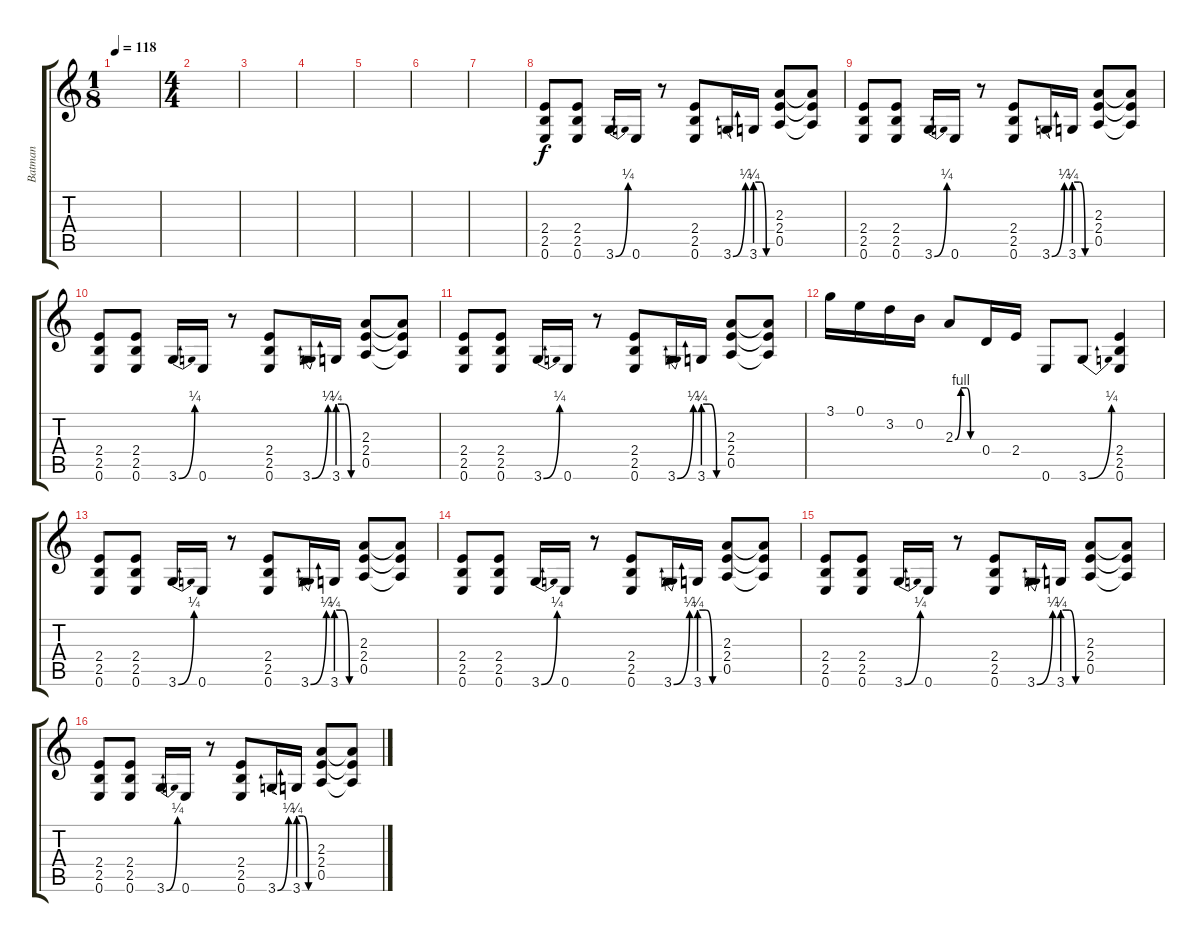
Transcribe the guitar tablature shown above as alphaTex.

\track ("Batman" "Batman") {instrument overdrivenguitar}
\staff {score tabs}
\tuning (E4 B3 G3 D3 A2 E2) {hide}
\ts (1 8)
\tempo 118
\clef g2
\ks c
|
\ts (4 4)
|
|
|
|
|
|
(2.4 2.5 0.6).8 (2.4 2.5 0.6).8 3.6{be (bend 0 0 60 1)}.16 0.6.16 r.8 (2.4 2.5 0.6).8 3.6{be (bend 0 0 60 1)}.16 3.6{be (custom 0 1 20 1 40 0 60 0)}.16 (2.3 2.4 0.5).8 (2.3{t} 2.4{t} 0.5{t}).8 |
(2.4 2.5 0.6).8 (2.4 2.5 0.6).8 3.6{be (bend 0 0 60 1)}.16 0.6.16 r.8 (2.4 2.5 0.6).8 3.6{be (bend 0 0 60 1)}.16 3.6{be (custom 0 1 20 1 40 0 60 0)}.16 (2.3 2.4 0.5).8 (2.3{t} 2.4{t} 0.5{t}).8 |
(2.4 2.5 0.6).8 (2.4 2.5 0.6).8 3.6{be (bend 0 0 60 1)}.16 0.6.16 r.8 (2.4 2.5 0.6).8 3.6{be (bend 0 0 60 1)}.16 3.6{be (custom 0 1 20 1 40 0 60 0)}.16 (2.3 2.4 0.5).8 (2.3{t} 2.4{t} 0.5{t}).8 |
(2.4 2.5 0.6).8 (2.4 2.5 0.6).8 3.6{be (bend 0 0 60 1)}.16 0.6.16 r.8 (2.4 2.5 0.6).8 3.6{be (bend 0 0 60 1)}.16 3.6{be (custom 0 1 20 1 40 0 60 0)}.16 (2.3 2.4 0.5).8 (2.3{t} 2.4{t} 0.5{t}).8 |
3.1.16 0.1.16 3.2.16 0.2.16 2.3{be (custom 0 0 15 4 30 4 40 0 45 0 60 0)}.8 0.4.16 2.4.16 0.6.8 3.6{be (bend 0 0 60 1)}.8 (2.4 2.5 0.6).4 |
(2.4 2.5 0.6).8 (2.4 2.5 0.6).8 3.6{be (bend 0 0 60 1)}.16 0.6.16 r.8 (2.4 2.5 0.6).8 3.6{be (bend 0 0 60 1)}.16 3.6{be (custom 0 1 20 1 40 0 60 0)}.16 (2.3 2.4 0.5).8 (2.3{t} 2.4{t} 0.5{t}).8 |
(2.4 2.5 0.6).8 (2.4 2.5 0.6).8 3.6{be (bend 0 0 60 1)}.16 0.6.16 r.8 (2.4 2.5 0.6).8 3.6{be (bend 0 0 60 1)}.16 3.6{be (custom 0 1 20 1 40 0 60 0)}.16 (2.3 2.4 0.5).8 (2.3{t} 2.4{t} 0.5{t}).8 |
(2.4 2.5 0.6).8 (2.4 2.5 0.6).8 3.6{be (bend 0 0 60 1)}.16 0.6.16 r.8 (2.4 2.5 0.6).8 3.6{be (bend 0 0 60 1)}.16 3.6{be (custom 0 1 20 1 40 0 60 0)}.16 (2.3 2.4 0.5).8 (2.3{t} 2.4{t} 0.5{t}).8 |
(2.4 2.5 0.6).8 (2.4 2.5 0.6).8 3.6{be (bend 0 0 60 1)}.16 0.6.16 r.8 (2.4 2.5 0.6).8 3.6{be (bend 0 0 60 1)}.16 3.6{be (custom 0 1 20 1 40 0 60 0)}.16 (2.3 2.4 0.5).8 (2.3{t} 2.4{t} 0.5{t}).8
